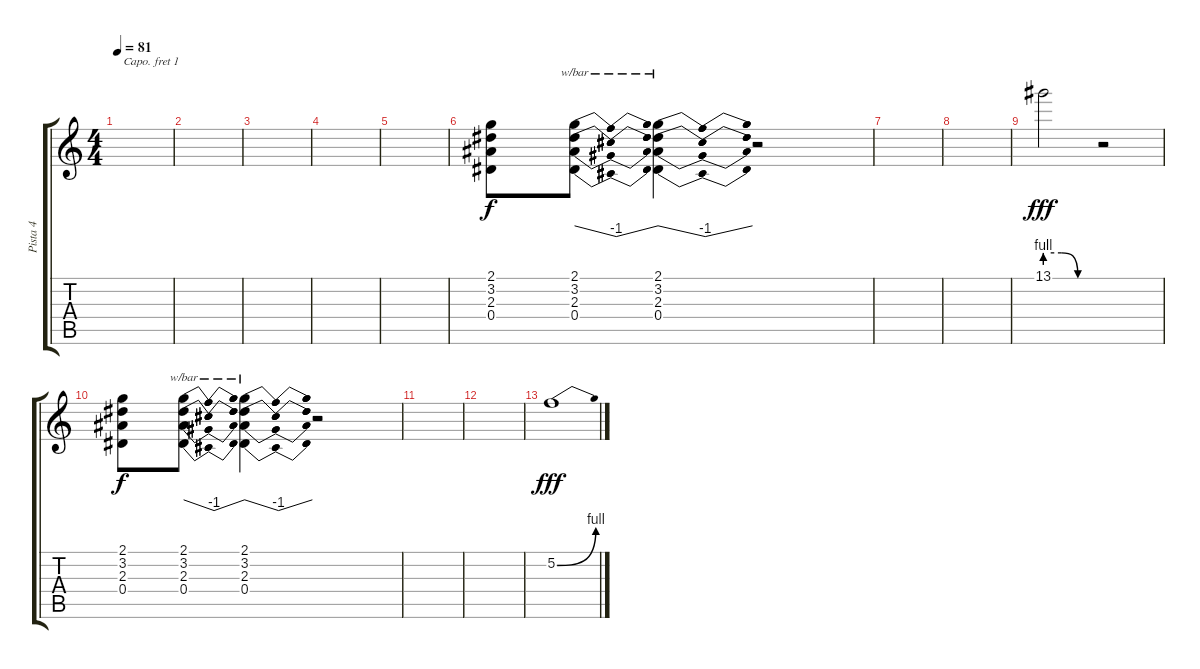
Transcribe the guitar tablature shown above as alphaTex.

\track ("Pista 4" "Pista 4") {instrument electricguitarjazz}
\staff {score tabs}
\capo 1
\tuning (E4 B3 G3 D3 A2 E2) {hide}
\ts (4 4)
\tempo 81
\clef g2
\ks c
|
|
|
|
|
(2.1 3.2 2.3 0.4).8 (2.1 3.2 2.3 0.4).8{tbe (dip default 0 0 30 -4 60 0)} (2.1 3.2 2.3 0.4).4{tbe (dip default 0 0 30 -4 60 0)} r.2 |
|
|
13.1{be (custom 0 4 20 4 40 0 60 0)}.2{dy fff} r.2 |
(2.1 3.2 2.3 0.4).8{dy f} (2.1 3.2 2.3 0.4).8{tbe (dip default 0 0 30 -4 60 0)} (2.1 3.2 2.3 0.4).4{tbe (dip default 0 0 30 -4 60 0)} r.2 |
|
|
5.2{be (bend 0 0 60 4)}.1{dy fff}
